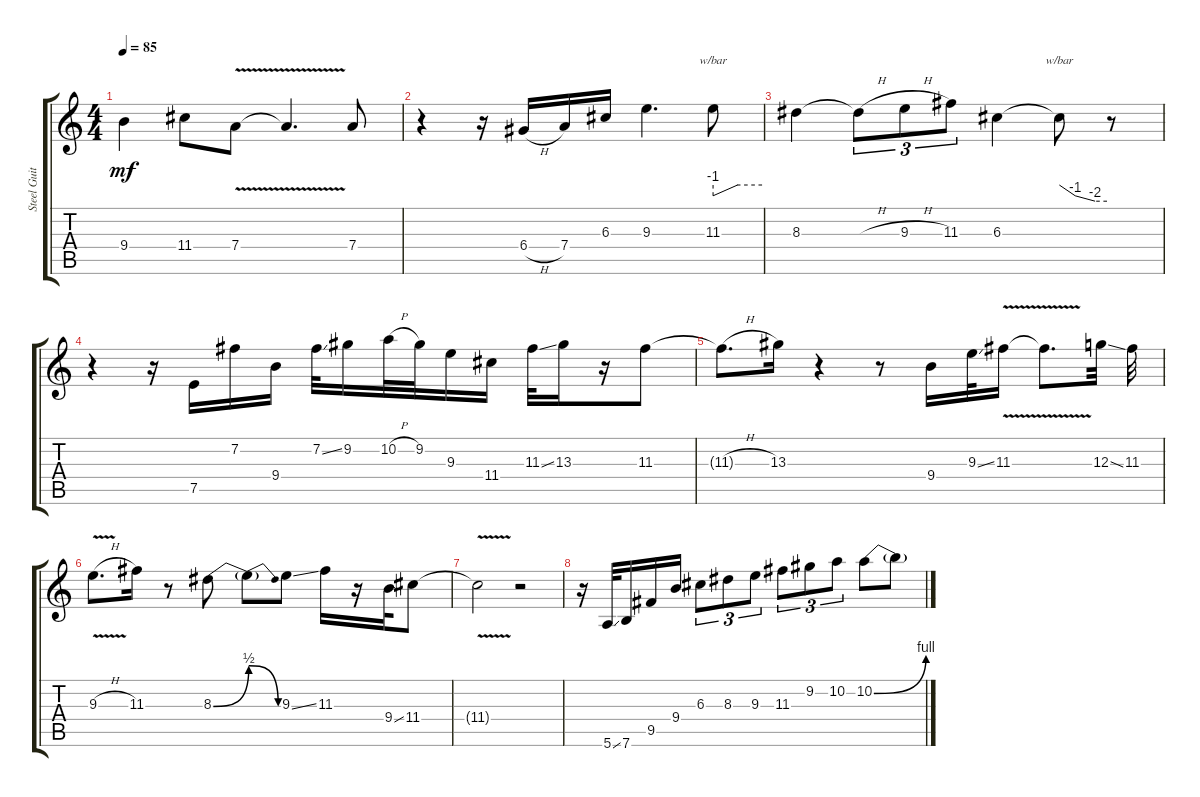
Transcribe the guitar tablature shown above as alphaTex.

\track ("Steel Guitar" "Steel Guit") {instrument overdrivenguitar}
\staff {score tabs}
\tuning (E4 B3 G3 D3 A2 E2) {hide}
\ts (4 4)
\tempo 85
\clef g2
\ks c
9.4.4{dy mf} 11.4.8 7.4{v}.8 7.4{t}.4{d} 7.4.8 |
r.4 r.16 6.4{h}.16 7.4.16 6.3.16 9.3.4{d} 11.3.8{tbe (custom default 0 -4 30 0 60 0)} |
8.3.4 8.3{h t}.8{tu (3 2)} 9.3{h}.8{tu (3 2)} 11.3.8{tu (3 2)} 6.3.4 6.3{t}.8{tbe (custom default 0 0 20 -4 20 -4 45 -8 60 -8)} r.8 |
r.4 r.16 7.5.16 7.2.16 9.4.16 7.2{ss}.32 9.2.16 10.2{h}.32 9.2.32 9.3.16 11.4.16 11.3{ss}.32 13.3.16 r.16 11.3.8 |
11.3{h t}.8{d} 13.3.16 r.4 r.8 9.4.16 9.3{ss}.32 11.3{v}.16 11.3{v t}.8{d} 12.3{ss}.32 11.3.32 |
9.3{v h}.8{d} 11.3.16 r.8 8.3{be (bend 0 0 60 2)}.8 8.3{be (release 0 2 60 0) t}.8 9.3{ss}.8 11.3.16 r.16 9.4{ss}.32 11.4.8 |
11.4{v t}.2 r.2 |
r.16 5.6{ss}.32 7.6.16 9.5.16 9.4.16 6.3.8{tu (3 2)} 8.3.8{tu (3 2)} 9.3.8{tu (3 2)} 11.3.8{tu (3 2)} 9.2.8{tu (3 2)} 10.2.8{tu (3 2)} 10.2{be (bend 0 0 60 4)}.8 10.2{t}.8
